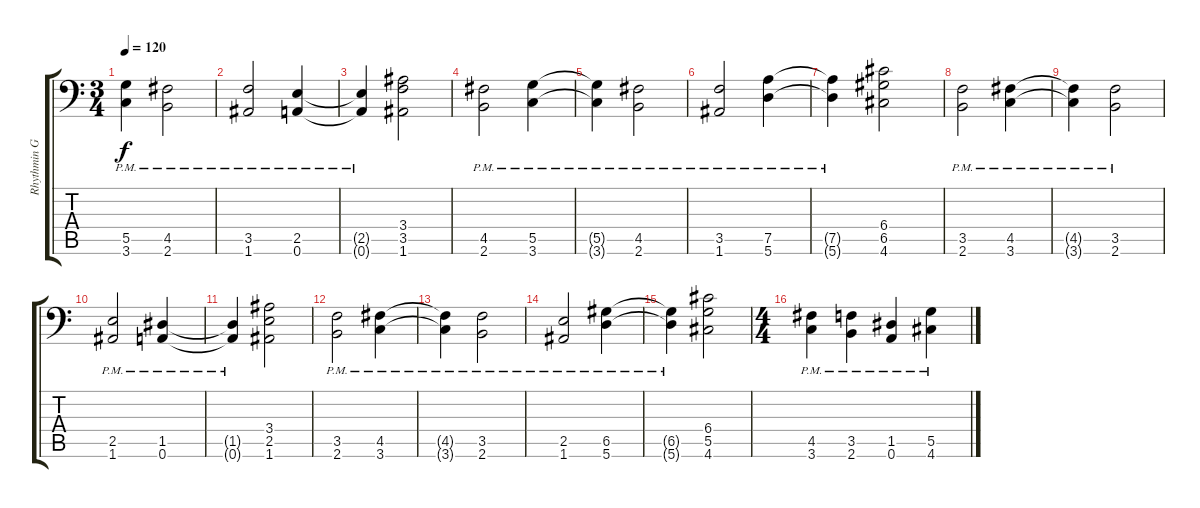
\track ("Rhythmin Guitar #1" "Rhythmin G") {instrument distortionguitar}
\staff {score tabs}
\tuning (A3 E3 C3 G2 D2 A1) {hide}
\ts (3 4)
\tempo 120
\clef f4
\ks c
(5.5{pm t} 3.6{pm t}).4{dy f} (4.5{pm} 2.6{pm}).2 |
(3.5{pm} 1.6{pm}).2 (2.5{pm} 0.6{pm}).4 |
(2.5{pm t} 0.6{pm t}).4 (3.4 3.5 1.6).2 |
(4.5{pm} 2.6{pm}).2 (5.5{pm} 3.6{pm}).4 |
(5.5{pm t} 3.6{pm t}).4 (4.5{pm} 2.6{pm}).2 |
(3.5{pm} 1.6{pm}).2 (7.5{pm} 5.6{pm}).4 |
(7.5{pm t} 5.6{pm t}).4 (6.4 6.5 4.6).2 |
(3.5{pm} 2.6{pm}).2 (4.5{pm} 3.6{pm}).4 |
(4.5{pm t} 3.6{pm t}).4 (3.5{pm} 2.6{pm}).2 |
(2.5{pm} 1.6{pm}).2 (1.5{pm} 0.6{pm}).4 |
(1.5{pm t} 0.6{pm t}).4 (3.4 2.5 1.6).2 |
(3.5{pm} 2.6{pm}).2 (4.5{pm} 3.6{pm}).4 |
(4.5{pm t} 3.6{pm t}).4 (3.5{pm} 2.6{pm}).2 |
(2.5{pm} 1.6{pm}).2 (6.5{pm} 5.6{pm}).4 |
(6.5{pm t} 5.6{pm t}).4 (6.4 5.5 4.6).2 |
\ts (4 4)
(4.5{pm} 3.6{pm}).4 (3.5{pm} 2.6{pm}).4 (1.5{pm} 0.6{pm}).4 (5.5{pm} 4.6{pm}).4
